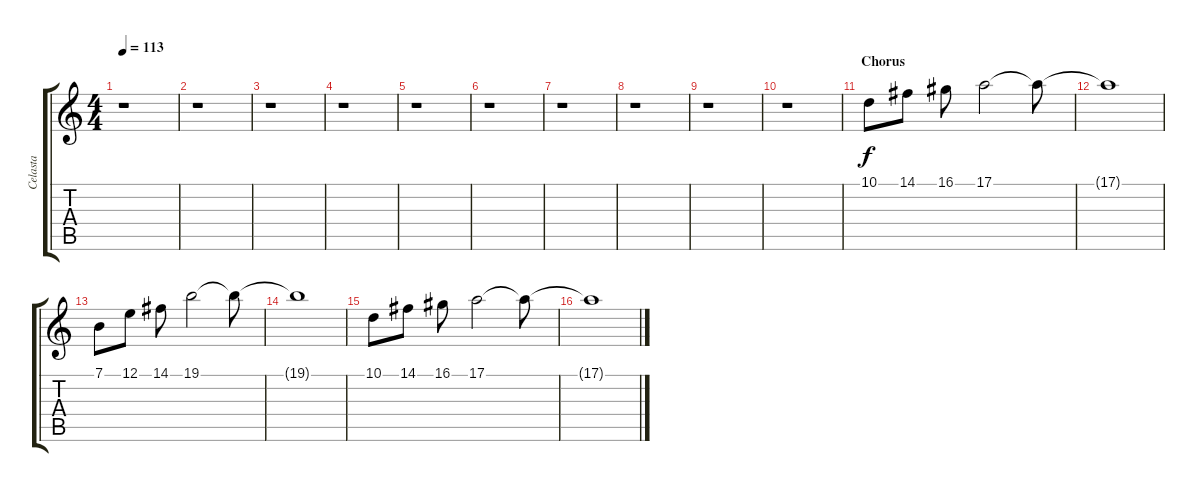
\track ("Celasta" "Celasta") {instrument celesta}
\staff {score tabs}
\tuning (E4 B3 G3 D3 A2 E2) {hide}
\ts (4 4)
\tempo 113
\clef g2
\ks c
r.1{dy f} |
r.1 |
r.1 |
r.1 |
r.1 |
r.1 |
r.1 |
r.1 |
r.1 |
r.1 |
\section ("" "Chorus")
10.1.8 14.1.8 16.1.8 17.1.2 17.1{t}.8 |
17.1{t}.1 |
7.1.8 12.1.8 14.1.8 19.1.2 19.1{t}.8 |
19.1{t}.1 |
10.1.8 14.1.8 16.1.8 17.1.2 17.1{t}.8 |
17.1{t}.1
